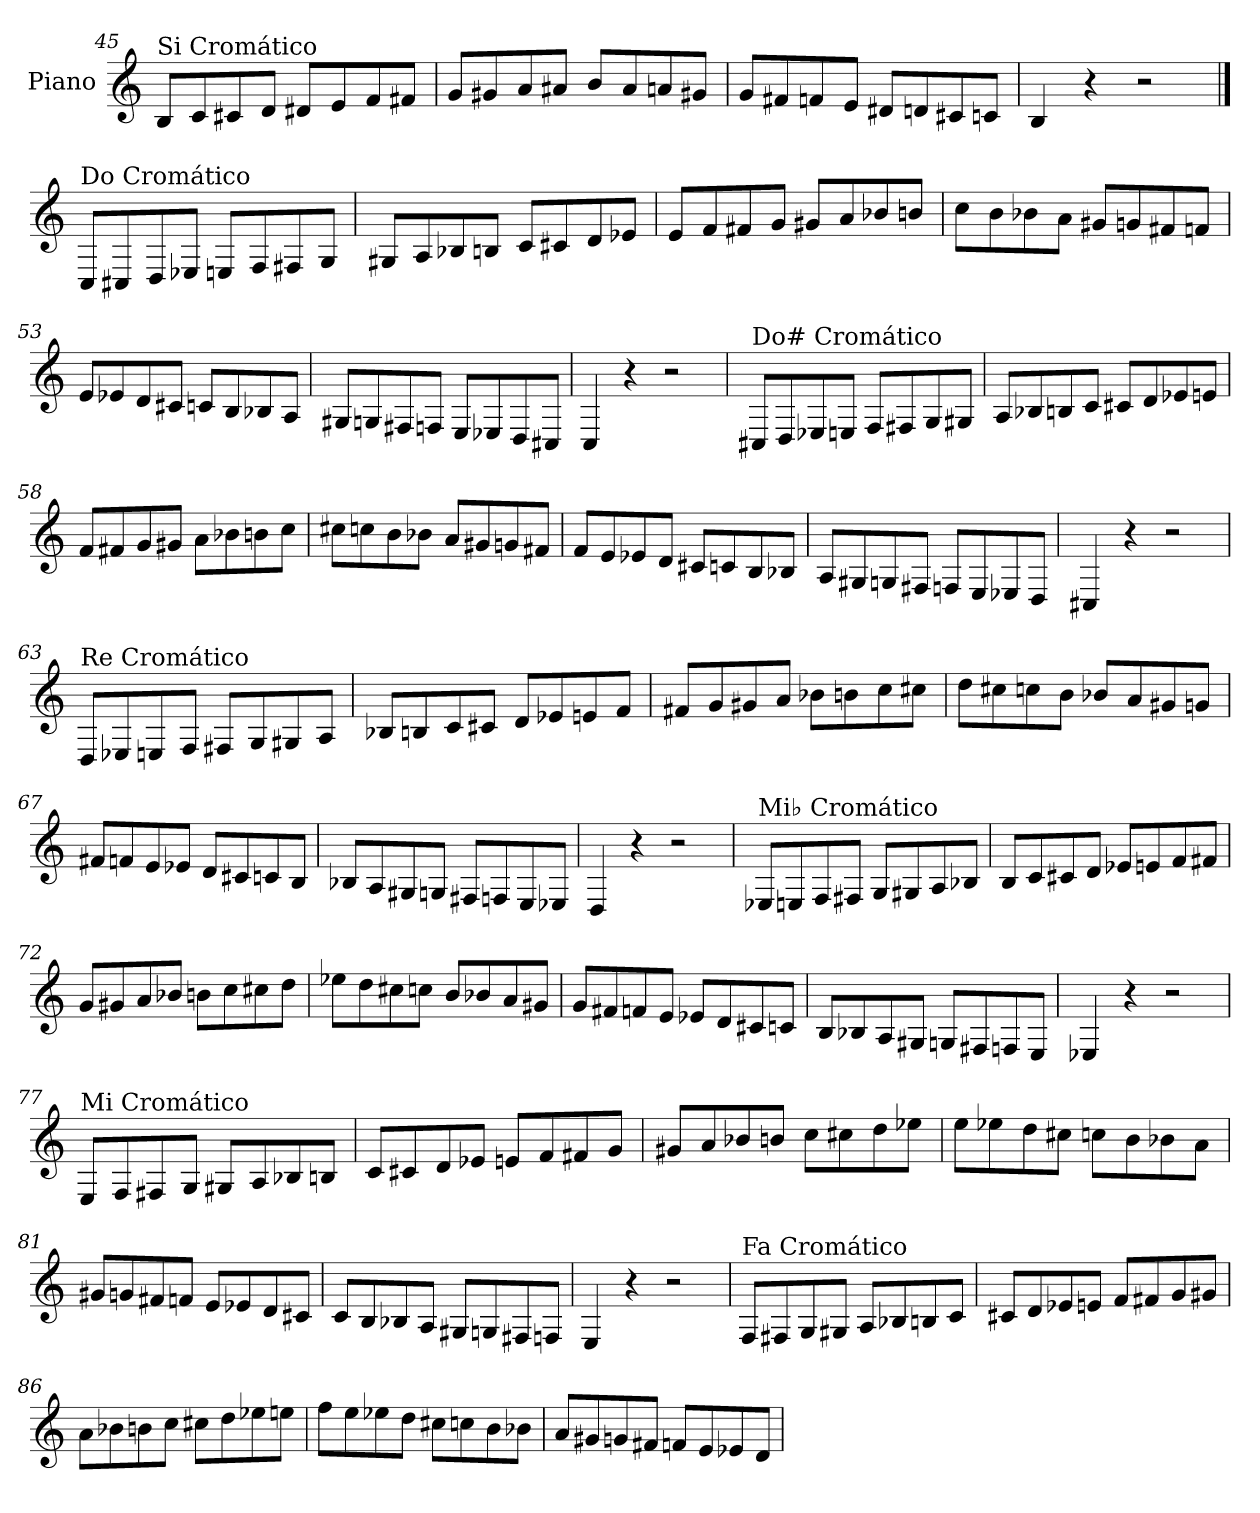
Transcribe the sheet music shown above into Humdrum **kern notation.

**kern
*part1
*staff1
*I"Piano
*I'Pno.
!!LO:LB:g=z
*clefG2
*k[]
=45
!LO:TX:a:t=Si Cromático
8B/L
8c/
8c#X/
8d/J
8d#X/L
8e/
8f/
8f#X/J
=46
8g/L
8g#X/
8a/
8a#X/J
8b/L
8a#/
8an/
8g#X/J
=47
8g/L
8f#X/
8fn/
8e/J
8d#X/L
8dn/
8c#X/
8cn/J
=48
4B/
4r
2r
!!LO:PB:g=z
==49
!LO:TX:a:t=Do Cromático
8C/L
8C#X/
8D/
8E-X/J
8En/L
8F/
8F#X/
8G/J
=50
8G#X/L
8A/
8B-X/
8Bn/J
8c/L
8c#X/
8d/
8e-X/J
=51
8e/L
8f/
8f#X/
8g/J
8g#X/L
8a/
8b-X/
8bn/J
!!LO:LB:g=z
=52
8cc\L
8b\
8b-X\
8a\J
8g#X/L
8gn/
8f#X/
8fn/J
=53
8e/L
8e-X/
8d/
8c#X/J
8cn/L
8B/
8B-X/
8A/J
=54
8G#X/L
8Gn/
8F#X/
8Fn/J
8E/L
8E-X/
8D/
8C#X/J
=55
4C/
4r
2r
!!LO:LB:g=z
=56
!LO:TX:a:t=Do# Cromático
8C#X/L
8D/
8E-X/
8En/J
8F/L
8F#X/
8G/
8G#X/J
=57
8A/L
8B-X/
8Bn/
8c/J
8c#X/L
8d/
8e-X/
8en/J
=58
8f/L
8f#X/
8g/
8g#X/J
8a\L
8b-X\
8bn\
8cc\J
!!LO:LB:g=z
=59
8cc#X\L
8ccn\
8b\
8b-X\J
8a/L
8g#X/
8gn/
8f#X/J
=60
8f/L
8e/
8e-X/
8d/J
8c#X/L
8cn/
8B/
8B-X/J
=61
8A/L
8G#X/
8Gn/
8F#X/J
8Fn/L
8E/
8E-X/
8D/J
=62
4C#X/
4r
2r
!!LO:LB:g=z
=63
!LO:TX:a:t=Re Cromático
8D/L
8E-X/
8En/
8F/J
8F#X/L
8G/
8G#X/
8A/J
=64
8B-X/L
8Bn/
8c/
8c#X/J
8d/L
8e-X/
8en/
8f/J
=65
8f#X/L
8g/
8g#X/
8a/J
8b-X\L
8bn\
8cc\
8cc#X\J
!!LO:LB:g=z
=66
8dd\L
8cc#X\
8ccn\
8b\J
8b-X/L
8a/
8g#X/
8gn/J
=67
8f#X/L
8fn/
8e/
8e-X/J
8d/L
8c#X/
8cn/
8B/J
=68
8B-X/L
8A/
8G#X/
8Gn/J
8F#X/L
8Fn/
8E/
8E-X/J
=69
4D/
4r
2r
!!LO:LB:g=z
=70
!LO:TX:a:t=Mi♭ Cromático
8E-X/L
8En/
8F/
8F#X/J
8G/L
8G#X/
8A/
8B-X/J
=71
8B/L
8c/
8c#X/
8d/J
8e-X/L
8en/
8f/
8f#X/J
=72
8g/L
8g#X/
8a/
8b-X/J
8bn\L
8cc\
8cc#X\
8dd\J
!!LO:LB:g=z
=73
8ee-X\L
8dd\
8cc#X\
8ccn\J
8b/L
8b-X/
8a/
8g#X/J
=74
8g/L
8f#X/
8fn/
8e/J
8e-X/L
8d/
8c#X/
8cn/J
=75
8B/L
8B-X/
8A/
8G#X/J
8Gn/L
8F#X/
8Fn/
8E/J
=76
4E-X/
4r
2r
!!LO:LB:g=z
=77
!LO:TX:a:t=Mi Cromático
8E/L
8F/
8F#X/
8G/J
8G#X/L
8A/
8B-X/
8Bn/J
=78
8c/L
8c#X/
8d/
8e-X/J
8en/L
8f/
8f#X/
8g/J
=79
8g#X/L
8a/
8b-X/
8bn/J
8cc\L
8cc#X\
8dd\
8ee-X\J
!!LO:LB:g=z
=80
8ee\L
8ee-X\
8dd\
8cc#X\J
8ccn\L
8b\
8b-X\
8a\J
=81
8g#X/L
8gn/
8f#X/
8fn/J
8e/L
8e-X/
8d/
8c#X/J
=82
8c/L
8B/
8B-X/
8A/J
8G#X/L
8Gn/
8F#X/
8Fn/J
=83
4E/
4r
2r
!!LO:LB:g=z
=84
!LO:TX:a:t=Fa Cromático
8F/L
8F#X/
8G/
8G#X/J
8A/L
8B-X/
8Bn/
8c/J
=85
8c#X/L
8d/
8e-X/
8en/J
8f/L
8f#X/
8g/
8g#X/J
=86
8a\L
8b-X\
8bn\
8cc\J
8cc#X\L
8dd\
8ee-X\
8een\J
!!LO:LB:g=z
=87
8ff\L
8ee\
8ee-X\
8dd\J
8cc#X\L
8ccn\
8b\
8b-X\J
=88
8a/L
8g#X/
8gn/
8f#X/J
8fn/L
8e/
8e-X/
8d/J
=
*-
